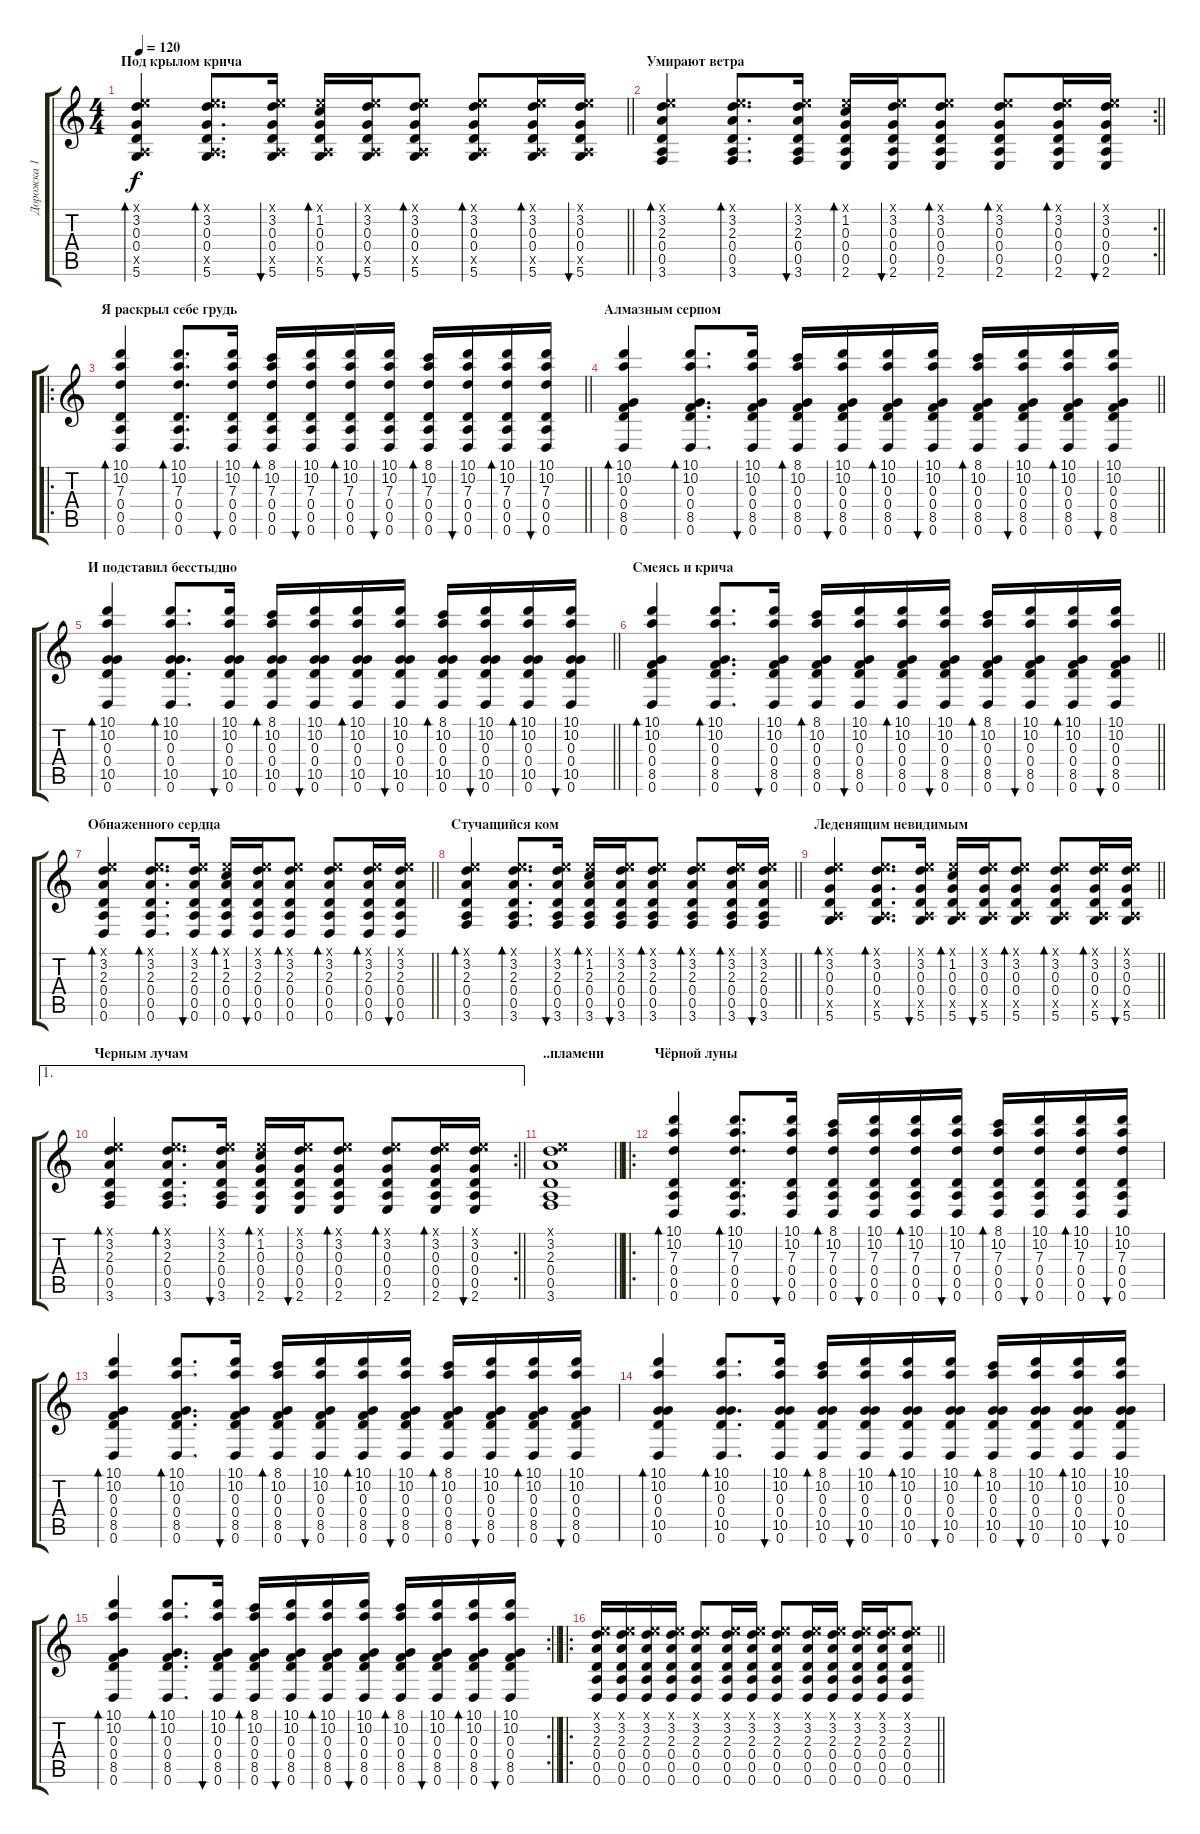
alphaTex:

\track ("Дорожка 1" "Дорожка 1") {instrument acousticguitarsteel}
\staff {score tabs}
\tuning (E4 B3 G3 D3 A2 D2) {hide}
\ts (4 4)
\section ("" "Под крылом крича")
\tempo 120
\clef g2
\barLineRight lightlight
\ks c
(0.1{x} 3.2 0.3 0.4 0.5{x} 5.6).4{bd 120 dy f} (0.1{x} 3.2 0.3 0.4 0.5{x} 5.6).8{d bd 120} (0.1{x} 3.2 0.3 0.4 0.5{x} 5.6).16{bu 120} (0.1{x} 1.2 0.3 0.4 0.5{x} 5.6).16{bd 120} (0.1{x} 3.2 0.3 0.4 0.5{x} 5.6).16{bu 120} (0.1{x} 3.2 0.3 0.4 0.5{x} 5.6).8{bd 120} (0.1{x} 3.2 0.3 0.4 0.5{x} 5.6).8{bd 120} (0.1{x} 3.2 0.3 0.4 0.5{x} 5.6).16{bd 120} (0.1{x} 3.2 0.3 0.4 0.5{x} 5.6).16{bu 120} |
\rc 2
\section ("" "Умирают ветра")
\barLineRight lightlight
(0.1{x} 3.2 2.3 0.4 0.5 3.6).4{bd 120} (0.1{x} 3.2 2.3 0.4 0.5 3.6).8{d bd 120} (0.1{x} 3.2 2.3 0.4 0.5 3.6).16{bu 120} (0.1{x} 1.2 0.3 0.4 0.5 2.6).16{bd 120} (0.1{x} 3.2 0.3 0.4 0.5 2.6).16{bu 120} (0.1{x} 3.2 0.3 0.4 0.5 2.6).8{bd 120} (0.1{x} 3.2 0.3 0.4 0.5 2.6).8{bd 120} (0.1{x} 3.2 0.3 0.4 0.5 2.6).16{bd 120} (0.1{x} 3.2 0.3 0.4 0.5 2.6).16{bu 120} |
\ro
\section ("" "Я раскрыл себе грудь")
\barLineRight lightlight
(10.1 10.2 7.3 0.4 0.5 0.6).4{bd 60} (10.1 10.2 7.3 0.4 0.5 0.6).8{d bd 60} (10.1 10.2 7.3 0.4 0.5 0.6).16{bu 60} (8.1 10.2 7.3 0.4 0.5 0.6).16{bd 60} (10.1 10.2 7.3 0.4 0.5 0.6).16{bu 60} (10.1 10.2 7.3 0.4 0.5 0.6).16{bd 60} (10.1 10.2 7.3 0.4 0.5 0.6).16{bu 60} (8.1 10.2 7.3 0.4 0.5 0.6).16{bd 60} (10.1 10.2 7.3 0.4 0.5 0.6).16{bu 60} (10.1 10.2 7.3 0.4 0.5 0.6).16{bd 60} (10.1 10.2 7.3 0.4 0.5 0.6).16{bu 60} |
\section ("" "Алмазным серпом")
\barLineRight lightlight
(10.1 10.2 0.3 0.4 8.5 0.6).4{bd 60} (10.1 10.2 0.3 0.4 8.5 0.6).8{d bd 60} (10.1 10.2 0.3 0.4 8.5 0.6).16{bu 60} (8.1 10.2 0.3 0.4 8.5 0.6).16{bd 60} (10.1 10.2 0.3 0.4 8.5 0.6).16{bu 60} (10.1 10.2 0.3 0.4 8.5 0.6).16{bd 60} (10.1 10.2 0.3 0.4 8.5 0.6).16{bu 60} (8.1 10.2 0.3 0.4 8.5 0.6).16{bd 60} (10.1 10.2 0.3 0.4 8.5 0.6).16{bu 60} (10.1 10.2 0.3 0.4 8.5 0.6).16{bd 60} (10.1 10.2 0.3 0.4 8.5 0.6).16{bu 60} |
\section ("" "И подставил бесстыдно")
\barLineRight lightlight
(10.1 10.2 0.3 0.4 10.5 0.6).4{bd 60} (10.1 10.2 0.3 0.4 10.5 0.6).8{d bd 60} (10.1 10.2 0.3 0.4 10.5 0.6).16{bu 60} (8.1 10.2 0.3 0.4 10.5 0.6).16{bd 60} (10.1 10.2 0.3 0.4 10.5 0.6).16{bu 60} (10.1 10.2 0.3 0.4 10.5 0.6).16{bd 60} (10.1 10.2 0.3 0.4 10.5 0.6).16{bu 60} (8.1 10.2 0.3 0.4 10.5 0.6).16{bd 60} (10.1 10.2 0.3 0.4 10.5 0.6).16{bu 60} (10.1 10.2 0.3 0.4 10.5 0.6).16{bd 60} (10.1 10.2 0.3 0.4 10.5 0.6).16{bu 60} |
\section ("" "Смеясь и крича")
\barLineRight lightlight
(10.1 10.2 0.3 0.4 8.5 0.6).4{bd 60} (10.1 10.2 0.3 0.4 8.5 0.6).8{d bd 60} (10.1 10.2 0.3 0.4 8.5 0.6).16{bu 60} (8.1 10.2 0.3 0.4 8.5 0.6).16{bd 60} (10.1 10.2 0.3 0.4 8.5 0.6).16{bu 60} (10.1 10.2 0.3 0.4 8.5 0.6).16{bd 60} (10.1 10.2 0.3 0.4 8.5 0.6).16{bu 60} (8.1 10.2 0.3 0.4 8.5 0.6).16{bd 60} (10.1 10.2 0.3 0.4 8.5 0.6).16{bu 60} (10.1 10.2 0.3 0.4 8.5 0.6).16{bd 60} (10.1 10.2 0.3 0.4 8.5 0.6).16{bu 60} |
\section ("" "Обнаженного сердца")
\barLineRight lightlight
(0.1{x} 3.2 2.3 0.4 0.5 0.6).4{bd 120} (0.1{x} 3.2 2.3 0.4 0.5 0.6).8{d bd 120} (0.1{x} 3.2 2.3 0.4 0.5 0.6).16{bu 120} (0.1{x} 1.2 2.3 0.4 0.5 0.6).16{bd 120} (0.1{x} 3.2 2.3 0.4 0.5 0.6).16{bu 120} (0.1{x} 3.2 2.3 0.4 0.5 0.6).8{bd 120} (0.1{x} 3.2 2.3 0.4 0.5 0.6).8{bd 120} (0.1{x} 3.2 2.3 0.4 0.5 0.6).16{bd 120} (0.1{x} 3.2 2.3 0.4 0.5 0.6).16{bu 120} |
\section ("" "Стучащийся ком")
\barLineRight lightlight
(0.1{x} 3.2 2.3 0.4 0.5 3.6).4{bd 120} (0.1{x} 3.2 2.3 0.4 0.5 3.6).8{d bd 120} (0.1{x} 3.2 2.3 0.4 0.5 3.6).16{bu 120} (0.1{x} 1.2 2.3 0.4 0.5 3.6).16{bd 120} (0.1{x} 3.2 2.3 0.4 0.5 3.6).16{bu 120} (0.1{x} 3.2 2.3 0.4 0.5 3.6).8{bd 120} (0.1{x} 3.2 2.3 0.4 0.5 3.6).8{bd 120} (0.1{x} 3.2 2.3 0.4 0.5 3.6).16{bd 120} (0.1{x} 3.2 2.3 0.4 0.5 3.6).16{bu 120} |
\section ("" "Леденящим невидимым")
\barLineRight lightlight
(0.1{x} 3.2 0.3 0.4 0.5{x} 5.6).4{bd 120} (0.1{x} 3.2 0.3 0.4 0.5{x} 5.6).8{d bd 120} (0.1{x} 3.2 0.3 0.4 0.5{x} 5.6).16{bu 120} (0.1{x} 1.2 0.3 0.4 0.5{x} 5.6).16{bd 120} (0.1{x} 3.2 0.3 0.4 0.5{x} 5.6).16{bu 120} (0.1{x} 3.2 0.3 0.4 0.5{x} 5.6).8{bd 120} (0.1{x} 3.2 0.3 0.4 0.5{x} 5.6).8{bd 120} (0.1{x} 3.2 0.3 0.4 0.5{x} 5.6).16{bd 120} (0.1{x} 3.2 0.3 0.4 0.5{x} 5.6).16{bu 120} |
\ae 1
\rc 2
\section ("" "Черным лучам")
\barLineRight lightlight
(0.1{x} 3.2 2.3 0.4 0.5 3.6).4{bd 120} (0.1{x} 3.2 2.3 0.4 0.5 3.6).8{d bd 120} (0.1{x} 3.2 2.3 0.4 0.5 3.6).16{bu 120} (0.1{x} 1.2 0.3 0.4 0.5 2.6).16{bd 120} (0.1{x} 3.2 0.3 0.4 0.5 2.6).16{bu 120} (0.1{x} 3.2 0.3 0.4 0.5 2.6).8{bd 120} (0.1{x} 3.2 0.3 0.4 0.5 2.6).8{bd 120} (0.1{x} 3.2 0.3 0.4 0.5 2.6).16{bd 120} (0.1{x} 3.2 0.3 0.4 0.5 2.6).16{bu 120} |
\section ("" "..пламени")
\barLineRight lightlight
(0.1{x} 3.2 2.3 0.4 0.5 3.6).1 |
\ro
\section ("" "Чёрной луны")
(10.1 10.2 7.3 0.4 0.5 0.6).4{bd 60} (10.1 10.2 7.3 0.4 0.5 0.6).8{d bd 60} (10.1 10.2 7.3 0.4 0.5 0.6).16{bu 60} (8.1 10.2 7.3 0.4 0.5 0.6).16{bd 60} (10.1 10.2 7.3 0.4 0.5 0.6).16{bu 60} (10.1 10.2 7.3 0.4 0.5 0.6).16{bd 60} (10.1 10.2 7.3 0.4 0.5 0.6).16{bu 60} (8.1 10.2 7.3 0.4 0.5 0.6).16{bd 60} (10.1 10.2 7.3 0.4 0.5 0.6).16{bu 60} (10.1 10.2 7.3 0.4 0.5 0.6).16{bd 60} (10.1 10.2 7.3 0.4 0.5 0.6).16{bu 60} |
(10.1 10.2 0.3 0.4 8.5 0.6).4{bd 60} (10.1 10.2 0.3 0.4 8.5 0.6).8{d bd 60} (10.1 10.2 0.3 0.4 8.5 0.6).16{bu 60} (8.1 10.2 0.3 0.4 8.5 0.6).16{bd 60} (10.1 10.2 0.3 0.4 8.5 0.6).16{bu 60} (10.1 10.2 0.3 0.4 8.5 0.6).16{bd 60} (10.1 10.2 0.3 0.4 8.5 0.6).16{bu 60} (8.1 10.2 0.3 0.4 8.5 0.6).16{bd 60} (10.1 10.2 0.3 0.4 8.5 0.6).16{bu 60} (10.1 10.2 0.3 0.4 8.5 0.6).16{bd 60} (10.1 10.2 0.3 0.4 8.5 0.6).16{bu 60} |
(10.1 10.2 0.3 0.4 10.5 0.6).4{bd 60} (10.1 10.2 0.3 0.4 10.5 0.6).8{d bd 60} (10.1 10.2 0.3 0.4 10.5 0.6).16{bu 60} (8.1 10.2 0.3 0.4 10.5 0.6).16{bd 60} (10.1 10.2 0.3 0.4 10.5 0.6).16{bu 60} (10.1 10.2 0.3 0.4 10.5 0.6).16{bd 60} (10.1 10.2 0.3 0.4 10.5 0.6).16{bu 60} (8.1 10.2 0.3 0.4 10.5 0.6).16{bd 60} (10.1 10.2 0.3 0.4 10.5 0.6).16{bu 60} (10.1 10.2 0.3 0.4 10.5 0.6).16{bd 60} (10.1 10.2 0.3 0.4 10.5 0.6).16{bu 60} |
\rc 2
\barLineRight lightlight
(10.1 10.2 0.3 0.4 8.5 0.6).4{bd 60} (10.1 10.2 0.3 0.4 8.5 0.6).8{d bd 60} (10.1 10.2 0.3 0.4 8.5 0.6).16{bu 60} (8.1 10.2 0.3 0.4 8.5 0.6).16{bd 60} (10.1 10.2 0.3 0.4 8.5 0.6).16{bu 60} (10.1 10.2 0.3 0.4 8.5 0.6).16{bd 60} (10.1 10.2 0.3 0.4 8.5 0.6).16{bu 60} (8.1 10.2 0.3 0.4 8.5 0.6).16{bd 60} (10.1 10.2 0.3 0.4 8.5 0.6).16{bu 60} (10.1 10.2 0.3 0.4 8.5 0.6).16{bd 60} (10.1 10.2 0.3 0.4 8.5 0.6).16{bu 60} |
\ro
\barLineRight lightlight
(0.1{x} 3.2 2.3 0.4 0.5 0.6).16 (0.1{x} 3.2 2.3 0.4 0.5 0.6).16 (0.1{x} 3.2 2.3 0.4 0.5 0.6).16 (0.1{x} 3.2 2.3 0.4 0.5 0.6).16 (0.1{x} 3.2 2.3 0.4 0.5 0.6).8 (0.1{x} 3.2 2.3 0.4 0.5 0.6).16 (0.1{x} 3.2 2.3 0.4 0.5 0.6).16 (0.1{x} 3.2 2.3 0.4 0.5 0.6).8 (0.1{x} 3.2 2.3 0.4 0.5 0.6).16 (0.1{x} 3.2 2.3 0.4 0.5 0.6).16 (0.1{x} 3.2 2.3 0.4 0.5 0.6).16 (0.1{x} 3.2 2.3 0.4 0.5 0.6).16 (0.1{x} 3.2 2.3 0.4 0.5 0.6).8
